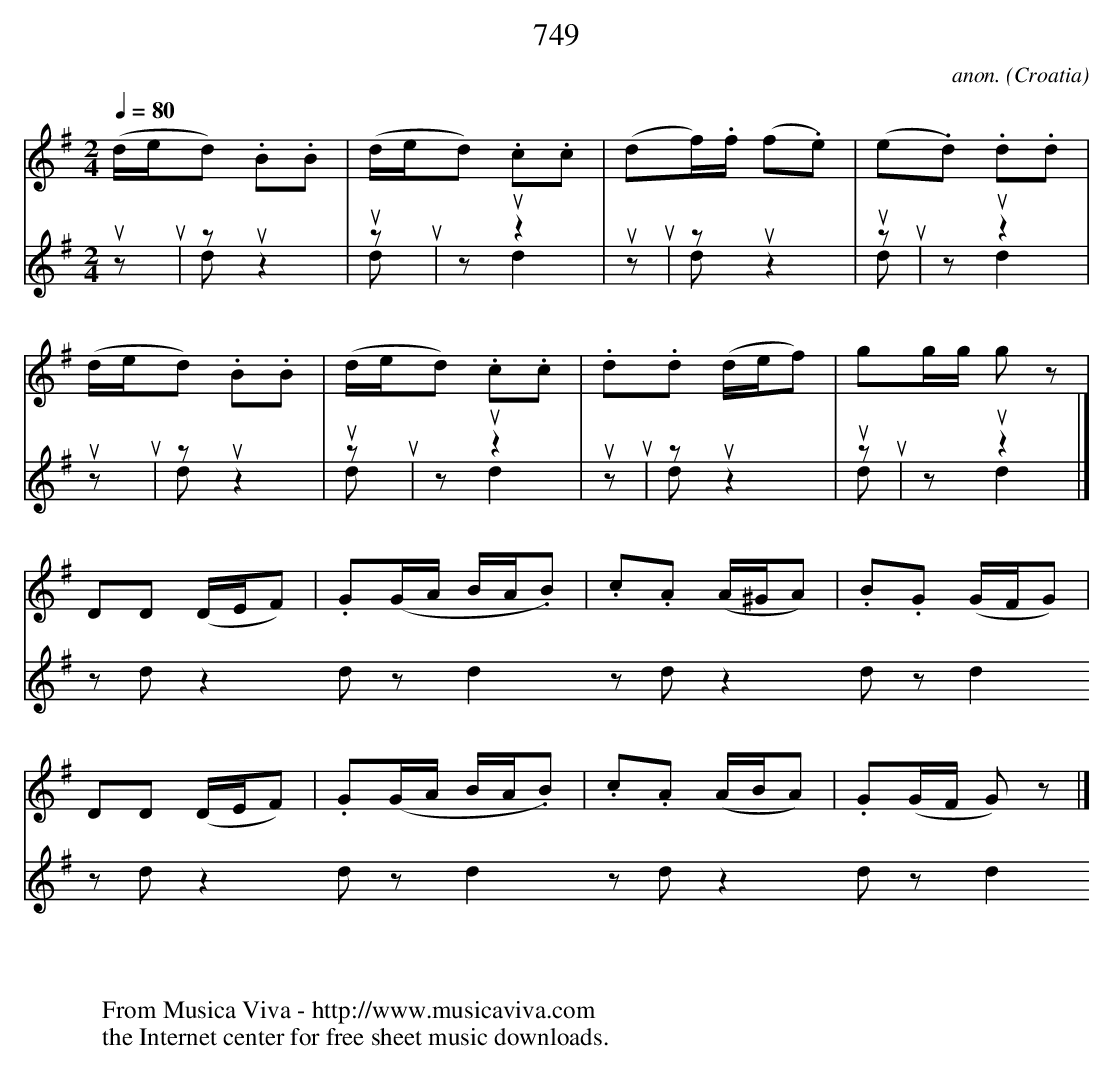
X:1
T:749
C:anon.
O:Croatia
V:1
V:2 K:P       % drum right
V:3 K:P merge % drum left
M:2/4
L:1/8
Q:1/4=80
K:G
V:1 (d/e/d) .B.B   |(d/e/d) .c.c    |(df/).f/ (f.e)   |(e.d)  .d.d   |
V:2  u   z   u2    | z   u   z2     | uz       u2     | z u    z2    |
V:3  z   d   z2    | d   z   d2     | zd       z2     | d z    d2    |
V:1 (d/e/d) .B.B   |(d/e/d) .c.c    |.d.d     (d/e/f) | gg/g/  g z   |
V:2  u   z   u2    | z   u   z2     | u z      u2     | zu     z2    |
V:3  z   d   z2    | d   z   d2     | z d      z2     | dz     d2    |
V:1  DD     (D/E/F)|.G(G/A/  B/A/.B)|.c.A     (A/^G/A)|.B.G   (G/F/G)|
V:2  uz      u2    | z u     z2     | u z      u2     | z u    z2    |
V:3  zd      z2    | d z     d2     | z d      z2     | d z    d2    |
V:1  DD     (D/E/F)|.G(G/A/  B/A/.B)|.c.A     (A/B/A) |.G(G/F/ G)z  |]
V:2  uz      u2    | z u     z2     | u z      u2     | z u    z2   |]
V:3  zd      z2    | d z     d2     | z d      z2     | d z    d2   |]
W:
W:
W:  From Musica Viva - http://www.musicaviva.com
W:  the Internet center for free sheet music downloads.
